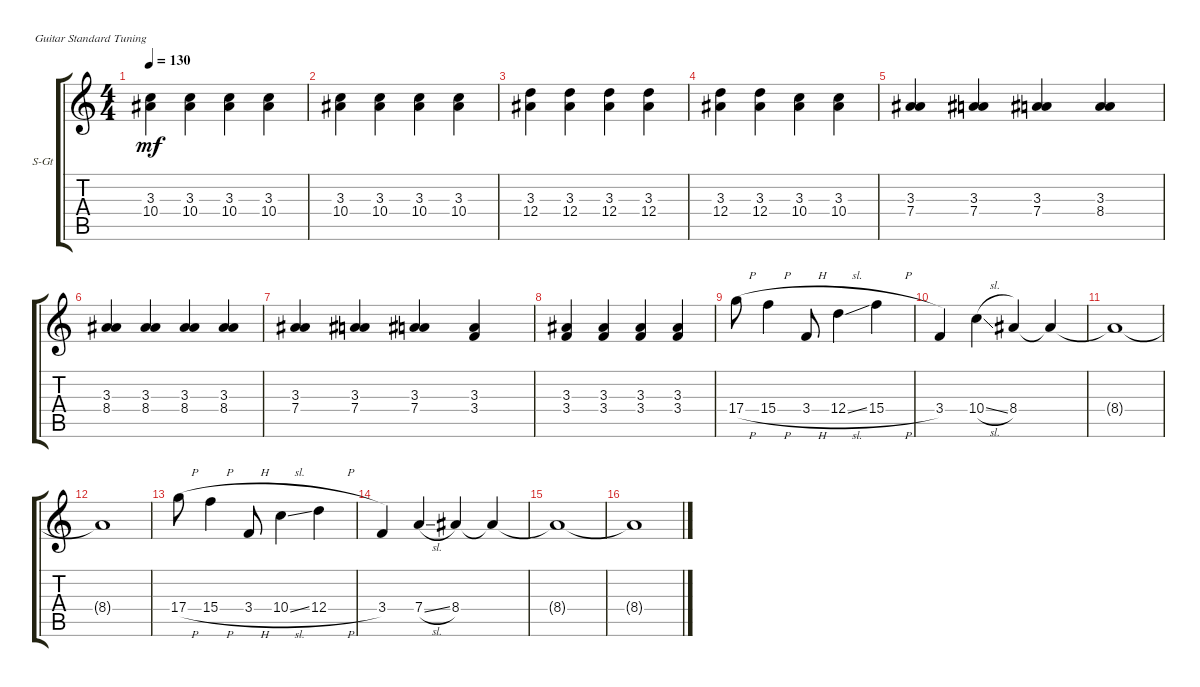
\defaultSystemsLayout 4
\bracketExtendMode groupsimilarinstruments
\firstSystemTrackNameOrientation horizontal
\otherSystemsTrackNameOrientation horizontal
\track ("Steel Guitar" "S-Gt") {instrument acousticguitarsteel}
\staff {score tabs}
\tuning (E4 B3 G3 D3 A2 E2)
\ts (4 4)
\tempo 130
\clef g2
\ks c
(10.4 3.3).4{dy mf} (10.4 3.3).4 (10.4 3.3).4 (10.4 3.3).4 |
(10.4 3.3).4 (10.4 3.3).4 (10.4 3.3).4 (10.4 3.3).4 |
(12.4 3.3).4 (12.4 3.3).4 (12.4 3.3).4 (12.4 3.3).4 |
(12.4 3.3).4 (12.4 3.3).4 (10.4 3.3).4 (10.4 3.3).4 |
(7.4 3.3).4 (7.4 3.3).4 (7.4 3.3).4 (8.4 3.3).4 |
(8.4 3.3).4 (8.4 3.3).4 (8.4 3.3).4 (8.4 3.3).4 |
(7.4 3.3).4 (7.4 3.3).4 (7.4 3.3).4 (3.4 3.3).4 |
(3.4 3.3).4 (3.4 3.3).4 (3.4 3.3).4 (3.4 3.3).4 |
17.4{h}.8 15.4{h}.4 3.4{h}.8 12.4{sl}.4 15.4{h}.4 |
3.4.4 10.4{sl}.4 8.4.4 8.4{t}.4 |
8.4{t}.1 |
8.4{t}.1 |
17.4{h}.8 15.4{h}.4 3.4{h}.8 10.4{sl}.4 12.4{h}.4 |
3.4.4 7.4{sl}.4 8.4.4 8.4{t}.4 |
8.4{t}.1 |
8.4{t}.1
